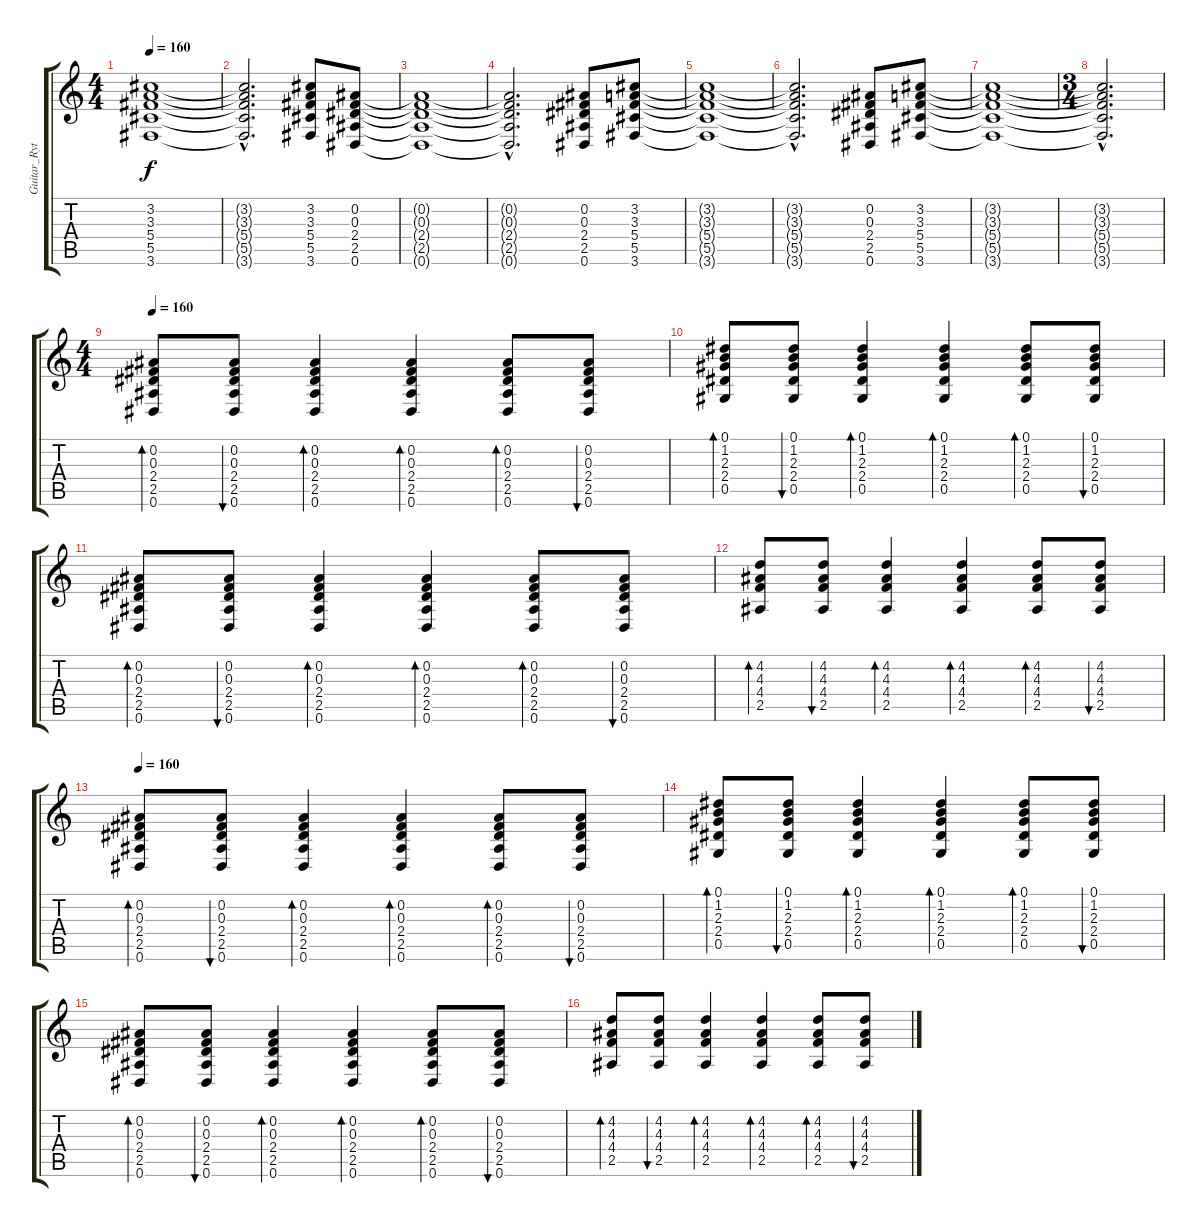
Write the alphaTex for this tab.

\track ("Guitar_Rythm" "Guitar_Ryt") {instrument acousticguitarsteel}
\staff {score tabs}
\tuning (Eb4 Bb3 Gb3 Db3 Ab2 Eb2) {hide}
\ts (4 4)
\tempo 160
\clef g2
\ks c
(3.2{t} 3.3{t} 5.4{t} 5.5{t} 3.6{t}).1{dy f} |
(3.2{hac t} 3.3{hac t} 5.4{hac t} 5.5{hac t} 3.6{hac t}).2{d} (3.2 3.3 5.4 5.5 3.6).8 (0.2 0.3 2.4 2.5 0.6).8 |
(0.2{t} 0.3{t} 2.4{t} 2.5{t} 0.6{t}).1 |
(0.2{hac t} 0.3{hac t} 2.4{hac t} 2.5{hac t} 0.6{hac t}).2{d} (0.2 0.3 2.4 2.5 0.6).8 (3.2 3.3 5.4 5.5 3.6).8 |
(3.2{t} 3.3{t} 5.4{t} 5.5{t} 3.6{t}).1 |
(3.2{hac t} 3.3{hac t} 5.4{hac t} 5.5{hac t} 3.6{hac t}).2{d} (0.2 0.3 2.4 2.5 0.6).8 (3.2 3.3 5.4 5.5 3.6).8 |
(3.2{t} 3.3{t} 5.4{t} 5.5{t} 3.6{t}).1 |
\ts (3 4)
(3.2{hac t} 3.3{hac t} 5.4{hac t} 5.5{hac t} 3.6{hac t}).2{d} |
\ts (4 4)
\section ("" "")
\tempo 160
(0.2 0.3 2.4 2.5 0.6).8{bd 30 instrument electricguitarclean} (0.2 0.3 2.4 2.5 0.6).8{bu 30} (0.2 0.3 2.4 2.5 0.6).4{bd 30} (0.2 0.3 2.4 2.5 0.6).4{bd 30} (0.2 0.3 2.4 2.5 0.6).8{bd 30} (0.2 0.3 2.4 2.5 0.6).8{bu 30} |
(0.1 1.2 2.3 2.4 0.5).8{bd 30} (0.1 1.2 2.3 2.4 0.5).8{bu 30} (0.1 1.2 2.3 2.4 0.5).4{bd 30} (0.1 1.2 2.3 2.4 0.5).4{bd 30} (0.1 1.2 2.3 2.4 0.5).8{bd 30} (0.1 1.2 2.3 2.4 0.5).8{bu 30} |
(0.2 0.3 2.4 2.5 0.6).8{bd 30} (0.2 0.3 2.4 2.5 0.6).8{bu 30} (0.2 0.3 2.4 2.5 0.6).4{bd 30} (0.2 0.3 2.4 2.5 0.6).4{bd 30} (0.2 0.3 2.4 2.5 0.6).8{bd 30} (0.2 0.3 2.4 2.5 0.6).8{bu 30} |
(4.2 4.3 4.4 2.5).8{bd 30} (4.2 4.3 4.4 2.5).8{bu 30} (4.2 4.3 4.4 2.5).4{bd 30} (4.2 4.3 4.4 2.5).4{bd 30} (4.2 4.3 4.4 2.5).8{bd 30} (4.2 4.3 4.4 2.5).8{bu 30} |
\tempo 160
(0.2 0.3 2.4 2.5 0.6).8{bd 30 instrument electricguitarclean} (0.2 0.3 2.4 2.5 0.6).8{bu 30} (0.2 0.3 2.4 2.5 0.6).4{bd 30} (0.2 0.3 2.4 2.5 0.6).4{bd 30} (0.2 0.3 2.4 2.5 0.6).8{bd 30} (0.2 0.3 2.4 2.5 0.6).8{bu 30} |
(0.1 1.2 2.3 2.4 0.5).8{bd 30} (0.1 1.2 2.3 2.4 0.5).8{bu 30} (0.1 1.2 2.3 2.4 0.5).4{bd 30} (0.1 1.2 2.3 2.4 0.5).4{bd 30} (0.1 1.2 2.3 2.4 0.5).8{bd 30} (0.1 1.2 2.3 2.4 0.5).8{bu 30} |
(0.2 0.3 2.4 2.5 0.6).8{bd 30} (0.2 0.3 2.4 2.5 0.6).8{bu 30} (0.2 0.3 2.4 2.5 0.6).4{bd 30} (0.2 0.3 2.4 2.5 0.6).4{bd 30} (0.2 0.3 2.4 2.5 0.6).8{bd 30} (0.2 0.3 2.4 2.5 0.6).8{bu 30} |
(4.2 4.3 4.4 2.5).8{bd 30} (4.2 4.3 4.4 2.5).8{bu 30} (4.2 4.3 4.4 2.5).4{bd 30} (4.2 4.3 4.4 2.5).4{bd 30} (4.2 4.3 4.4 2.5).8{bd 30} (4.2 4.3 4.4 2.5).8{bu 30}
